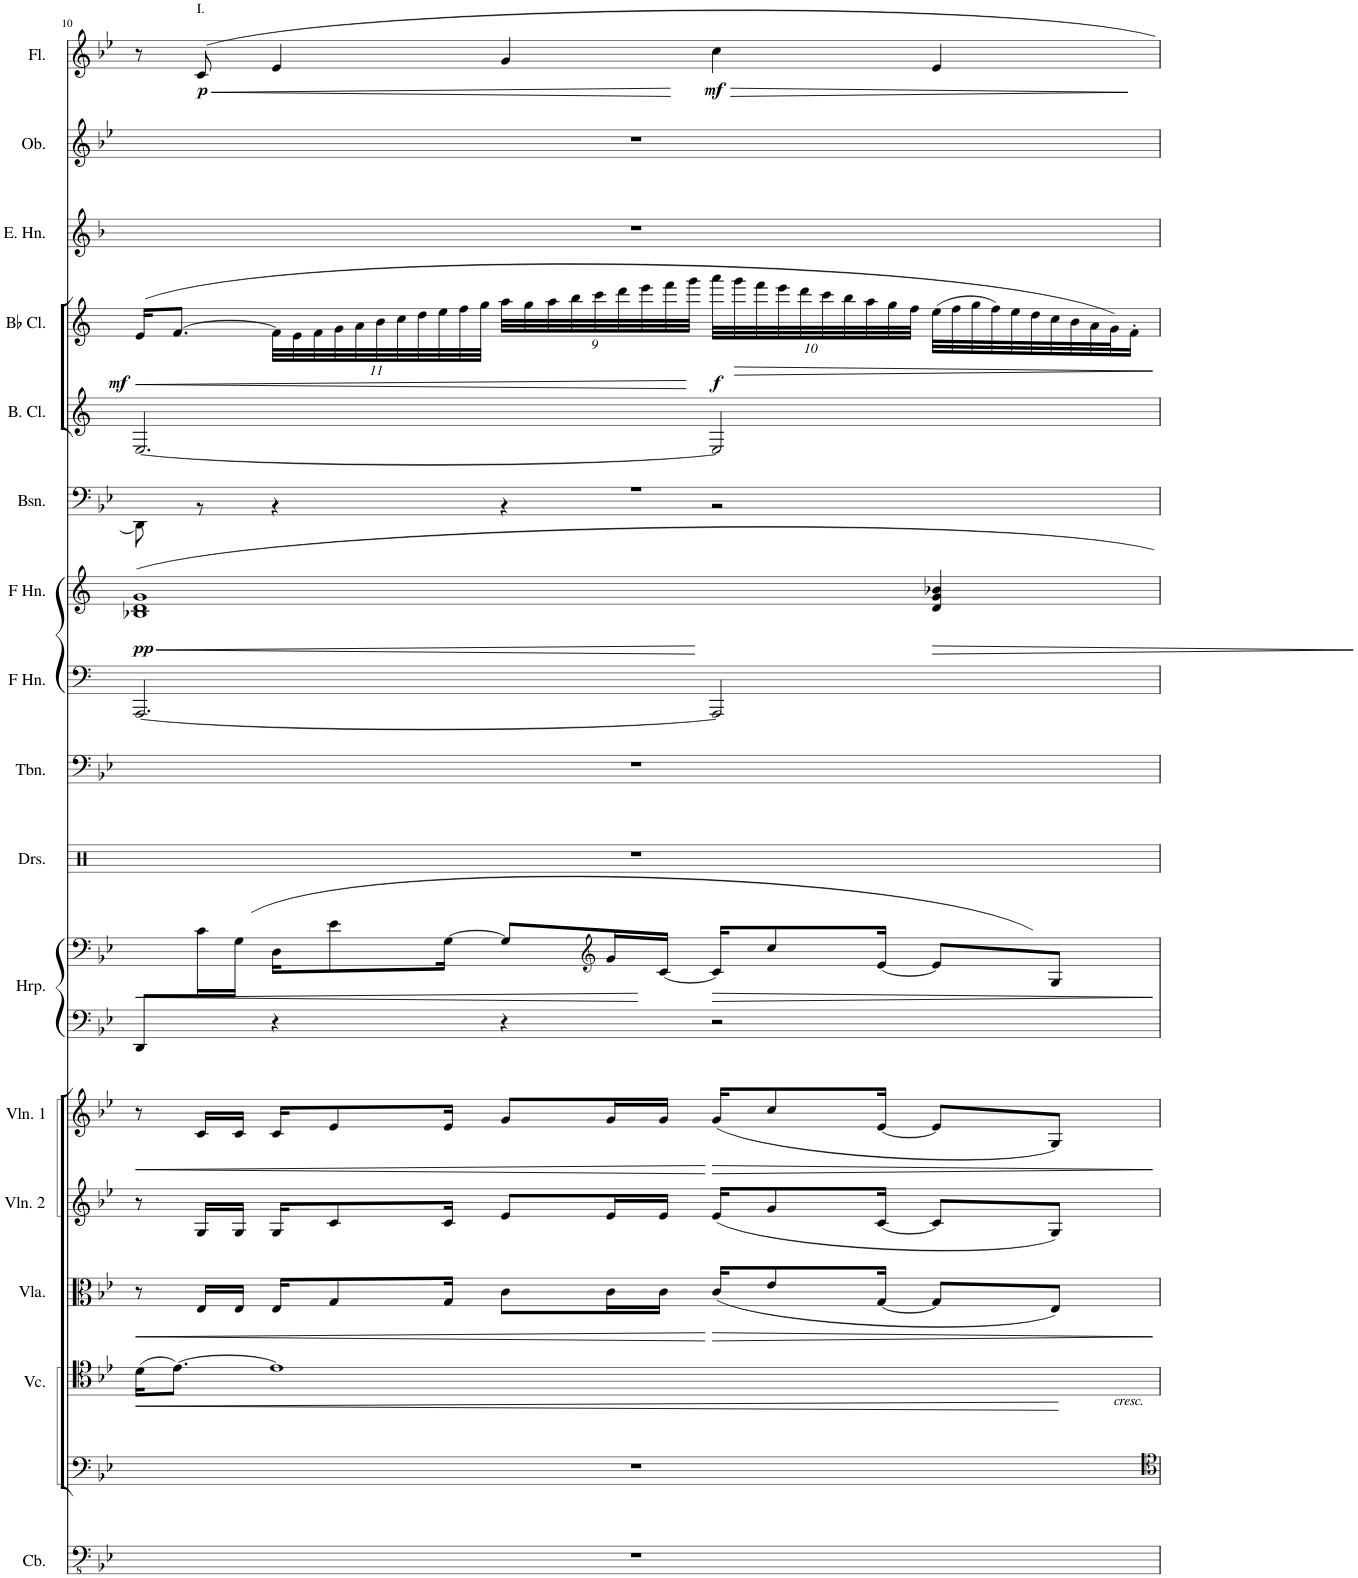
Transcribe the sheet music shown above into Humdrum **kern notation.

**kern	**kern	**kern	**dynam	**kern	**dynam	**kern	**kern	**dynam	**kern	**kern	**dynam	**kern	**kern	**kern	**kern	**dynam	**kern	**kern	**kern	**dynam	**kern	**kern	**kern	**dynam
*part17	*part16	*part15	*part15	*part14	*part14	*part13	*part12	*part12	*part11	*part11	*part11	*part10	*part9	*part8	*part7	*part7	*part6	*part5	*part4	*part4	*part3	*part2	*part1	*part1
*staff18	*staff17	*staff16	*staff16	*staff15	*staff15	*staff14	*staff13	*staff13	*staff12	*staff11	*staff11/12	*staff10	*staff9	*staff8	*staff7	*staff7	*staff6	*staff5	*staff4	*staff4	*staff3	*staff2	*staff1	*staff1
*I"Contrabass	*I"Violoncello	*I"Violoncello	*	*I"Viola	*	*I"Violin 2	*I"Violin 1	*	*I"Harp	*	*	*I"Drumset	*I"Trombone	*I"2 Horns in F	*I"2 Horns in F	*	*I"2 Bassoons	*I"Bass Clarinet in Bb	*I"2 Clarinets in Bb	*	*I"English Horn	*I"Oboe	*I"Flute	*
*I'Cb.	*	*I'Vc.	*	*I'Vla.	*	*I'Vln. 2	*I'Vln. 1	*	*I'Hrp.	*	*	*I'Drs.	*I'Tbn.	*	*	*	*I'Bsn.	*I'B. Cl.	*	*	*I'E. Hn.	*I'Ob.	*I'Fl.	*
!!LO:PB:g=z
*clefFv4	*clefF4	*clefC4	*	*clefC3	*	*clefG2	*clefG2	*	*clefF4	*clefF4	*	*clefX	*clefF4	*clefF4	*clefG2	*	*clefF4	*clefG2	*clefG2	*	*clefG2	*clefG2	*clefG2	*
*	*	*	*	*	*	*	*Trd1c2	*	*Trd5c9	*Trd5c9	*	*	*	*Trd4c7	*Trd4c7	*	*	*Trd8c14	*Trd1c2	*	*Trd4c7	*	*	*
*k[b-e-]	*k[b-e-]	*k[b-e-]	*	*k[b-e-]	*	*k[b-e-]	*k[b-e-]	*	*k[b-e-]	*k[b-e-]	*	*k[]	*k[b-e-]	*k[]	*k[]	*	*k[b-e-]	*k[]	*k[]	*	*k[b-]	*k[b-e-]	*k[b-e-]	*
*M5/4	*M5/4	*M5/4	*	*M5/4	*	*M5/4	*M5/4	*	*M5/4	*M5/4	*	*M5/4	*M5/4	*M5/4	*M5/4	*	*M5/4	*M5/4	*M5/4	*	*M5/4	*M5/4	*M5/4	*
=10	=10	=10	=10	=10	=10	=10	=10	=10	=10	=10	=10	=10	=10	=10	=10	=10	=10	=10	=10	=10	=10	=10	=10	=10
!	!	!	!LO:HP:b	!	!LO:HP:b	!	!	!LO:HP:b	!	!	!LO:HP:b	!	!	!	!	!LO:HP:b	!	!	!	!LO:HP:b	!	!	!	!
*	*	*	*	*	*	*	*	*	*	*^	*	*	*	*	*	*	*^	*	*	*	*	*	*	*
!	!	!	!	!	!	!	!	!	!	!	!	!	!	!	!	!	!LO:DY:n=1:b	!	!	!	!	!LO:DY:n=1:b	!	!	!	!
4%5r	4%5r	(16d\KL	<	8r	<	8r	8r	<	8DD/L	4ryy	8ryy	<	4%5r	4%5r	[2.AAA/	1B-X 1d 1g	< pp	4%5r	8DD\]	[2.E/	(16e/KL	< mf	4%5r	4%5r	8r	.
.	.	[8.e-\J)	.	.	.	.	.	.	.	.	.	.	.	.	.	.	.	.	.	.	[8.f/J	.	.	.	.	.
!	!	!	!	!	!	!	!	!	!	!	!	!	!	!	!	!	!	!	!	!	!	!	!	!	!LO:TX:a:t=I.	!
!	!	!	!	!	!	!	!	!	!	!	!	!	!	!	!	!	!	!	!	!	!	!	!	!	!	!LO:HP:b
!	!	!	!	!	!	!	!	!	!	!	!	!	!	!	!	!	!	!	!	!	!	!	!	!	!	!LO:DY:n=1:b
.	.	.	.	16E-~/LL	.	16G~/LL	16c~/LL	.	8ryy	.	16c\L	.	.	.	.	.	.	.	8r	.	.	.	.	.	8c/	< p
.	.	.	.	16E-~/JJ	.	16G~/JJ	16c~/JJ	.	.	.	16G\JJ	.	.	.	.	.	.	.	.	.	.	.	.	.	.	.
*	*	*	*	*	*	*	*	*	*	*	*	*	*	*	*	*	*	*	*	*	*Xbrackettup	*	*	*	*	*
!	!	!LO:TX:b:i:t=cresc.	!	!	!	!	!	!	!	!	!	!	!	!	!	!	!	!	!	!	!	!	!	!	!	!
.	.	1e-]	.	16E-/KL	.	16G/KL	16c/KL	.	4r	(16D\KL	1ryy	.	.	.	.	.	.	.	4r	.	44f\LLL]	.	.	.	4e-/	.
.	.	.	.	.	.	.	.	.	.	.	.	.	.	.	.	.	.	.	.	.	44e\	.	.	.	.	.
.	.	.	.	.	.	.	.	.	.	.	.	.	.	.	.	.	.	.	.	.	44f\	.	.	.	.	.
.	.	.	.	8G/	.	8c/	8e-/	.	.	8e-\	.	.	.	.	.	.	.	.	.	.	.	.	.	.	.	.
.	.	.	.	.	.	.	.	.	.	.	.	.	.	.	.	.	.	.	.	.	44g\	.	.	.	.	.
.	.	.	.	.	.	.	.	.	.	.	.	.	.	.	.	.	.	.	.	.	44a\	.	.	.	.	.
.	.	.	.	.	.	.	.	.	.	.	.	.	.	.	.	.	.	.	.	.	44b\	.	.	.	.	.
.	.	.	.	.	.	.	.	.	.	.	.	.	.	.	.	.	.	.	.	.	44cc\	.	.	.	.	.
.	.	.	.	.	.	.	.	.	.	.	.	.	.	.	.	.	.	.	.	.	44dd\	.	.	.	.	.
.	.	.	.	.	.	.	.	.	.	.	.	.	.	.	.	.	.	.	.	.	44ee\	.	.	.	.	.
.	.	.	.	16G~/Jk	.	16c~/Jk	16e-~/Jk	.	.	[16G\Jk	.	.	.	.	.	.	.	.	.	.	.	.	.	.	.	.
.	.	.	.	.	.	.	.	.	.	.	.	.	.	.	.	.	.	.	.	.	44ff\	.	.	.	.	.
.	.	.	.	.	.	.	.	.	.	.	.	.	.	.	.	.	.	.	.	.	44gg\JJJ	.	.	.	.	.
.	.	.	.	8c~\L	.	8e-~/L	8g~/L	.	4r	8G/L]	.	.	.	.	.	.	.	.	4r	.	36aa\LLL	.	.	.	4g/	.
.	.	.	.	.	.	.	.	.	.	.	.	.	.	.	.	.	.	.	.	.	36gg\	.	.	.	.	.
.	.	.	.	.	.	.	.	.	.	.	.	.	.	.	.	.	.	.	.	.	36aa\	.	.	.	.	.
.	.	.	.	.	.	.	.	.	.	.	.	.	.	.	.	.	.	.	.	.	36bb\	.	.	.	.	.
.	.	.	.	.	.	.	.	.	.	.	.	.	.	.	.	.	.	.	.	.	36ccc\	.	.	.	.	.
*	*	*	*	*	*	*	*	*	*	*clefG2	*	*	*	*	*	*	*	*	*	*	*	*	*	*	*	*
.	.	.	.	16c~\L	.	16e-~/L	16g~/L	.	.	16g/L	.	.	.	.	.	.	.	.	.	.	.	.	.	.	.	.
.	.	.	.	.	.	.	.	.	.	.	.	.	.	.	.	.	.	.	.	.	36ddd\	.	.	.	.	.
.	.	.	.	.	.	.	.	.	.	.	.	.	.	.	.	.	.	.	.	.	36eee\	.	.	.	.	.
.	.	.	.	16c~\JJ	.	16e-~/JJ	16g~/JJ	.	.	[16c/JJ	.	.	.	.	.	.	.	.	.	.	.	.	.	.	.	.
.	.	.	.	.	.	.	.	.	.	.	.	.	.	.	.	.	.	.	.	.	36fff\	.	.	.	.	.
.	.	.	.	.	.	.	.	.	.	.	.	.	.	.	.	.	.	.	.	.	36ggg\JJJ	.	.	.	.	.
!	!	!	!	!	!LO:HP:n=1:b	!	!	!LO:HP:n=1:b	!	!	!	!LO:HP:n=1:b	!	!	!	!	!	!	!	!	!	!LO:DY:n=2:b	!	!	!	!LO:HP:b
!	!	!	!	!	!	!	!	!	!	!	!	!	!	!	!	!	!	!	!	!	!	!	!	!	!	!LO:DY:n=2:b
.	.	.	.	(16c/KL	[ >	(16e-/KL	(16g/KL	[ >	2r	16c/KL]	.	[ >	.	.	2AAA/]	.	.	.	2r	2E/]	40aaa\LLL	[ f	.	.	4cc\	> mf
!	!	!	!	!	!	!	!	!	!	!	!	!	!	!	!	!	!	!	!	!	!	!LO:HP:b	!	!	!	!
.	.	.	.	.	.	.	.	.	.	.	.	.	.	.	.	.	.	.	.	.	40ggg\	>	.	.	.	.
.	.	.	.	.	.	.	.	.	.	.	.	.	.	.	.	.	.	.	.	.	40fff\	.	.	.	.	.
.	.	.	.	8e-/	.	8g/	8cc/	.	.	8cc/	.	.	.	.	.	.	.	.	.	.	.	.	.	.	.	.
.	.	.	.	.	.	.	.	.	.	.	.	.	.	.	.	.	.	.	.	.	40eee\	.	.	.	.	.
.	.	.	.	.	.	.	.	.	.	.	.	.	.	.	.	.	.	.	.	.	40ddd\	.	.	.	.	.
.	.	.	.	.	.	.	.	.	.	.	.	.	.	.	.	.	.	.	.	.	40ccc\	.	.	.	.	.
.	.	.	.	.	.	.	.	.	.	.	.	.	.	.	.	.	.	.	.	.	40bb\	.	.	.	.	.
.	.	.	.	.	.	.	.	.	.	.	.	.	.	.	.	.	.	.	.	.	40aa\	.	.	.	.	.
.	.	.	.	[16G~/Jk	.	[16c~/Jk	[16e-~/Jk	.	.	[16e-/Jk	.	.	.	.	.	.	.	.	.	.	.	.	.	.	.	.
.	.	.	.	.	.	.	.	.	.	.	.	.	.	.	.	.	.	.	.	.	40gg\	.	.	.	.	.
.	.	.	.	.	.	.	.	.	.	.	.	.	.	.	.	.	.	.	.	.	40ff\JJJ	.	.	.	.	.
!	!	!	!	!	!	!	!	!	!	!	!	!	!	!	!	!	!LO:HP:b	!	!	!	!	!	!	!	!	!
*	*	*	*	*	*	*	*	*	*	*	*	*	*	*	*	*	*	*	*	*	*Xtuplet	*	*	*	*	*
.	.	.	.	8G~/L]	.	8c~/L]	8e-~/L]	.	.	8e-/L]	.	.	.	.	.	4d/ 4g/ 4b-X/	>	.	.	.	(48ee\LLL	.	.	.	4e-/	[
.	.	.	.	.	.	.	.	.	.	.	.	.	.	.	.	.	.	.	.	.	48ff\	.	.	.	.	.
.	.	.	.	.	.	.	.	.	.	.	.	.	.	.	.	.	.	.	.	.	48gg\	.	.	.	.	.
.	.	.	.	.	.	.	.	.	.	.	.	.	.	.	.	.	.	.	.	.	48ff\)	.	.	.	.	.
.	.	.	.	.	.	.	.	.	.	.	.	.	.	.	.	.	.	.	.	.	48ee\	.	.	.	.	.
.	.	.	.	.	.	.	.	.	.	.	.	.	.	.	.	.	.	.	.	.	48dd\	.	.	.	.	.
.	.	.	.	8E-~/J)	.	8G~/J)	8G~/J)	.	.	8G/J)	.	.	.	.	.	.	.	.	.	.	48cc\	.	.	.	.	.
.	.	.	.	.	.	.	.	.	.	.	.	.	.	.	.	.	.	.	.	.	48b\	.	.	.	.	.
.	.	.	.	.	.	.	.	.	.	.	.	.	.	.	.	.	.	.	.	.	48a\	.	.	.	.	.
.	.	.	.	.	.	.	.	.	.	.	.	.	.	.	.	.	.	.	.	.	48g\J)	.	.	.	.	.
.	.	.	.	.	.	.	.	.	.	.	.	.	.	.	.	.	.	.	.	.	24f'\JJ	.	.	.	.	.
*	*	*	*	*	*	*	*	*	*	*v	*v	*	*	*	*	*	*	*v	*v	*	*	*	*	*	*	*
.	.	.	[	.	]	.	.	]	.	.	]	.	.	.	.	[ ]	.	.	.	]	.	.	.	]
=	=	=	=	=	=	=	=	=	=	=	=	=	=	=	=	=	=	=	=	=	=	=	=	=
*-	*-	*-	*-	*-	*-	*-	*-	*-	*-	*-	*-	*-	*-	*-	*-	*-	*-	*-	*-	*-	*-	*-	*-	*-
